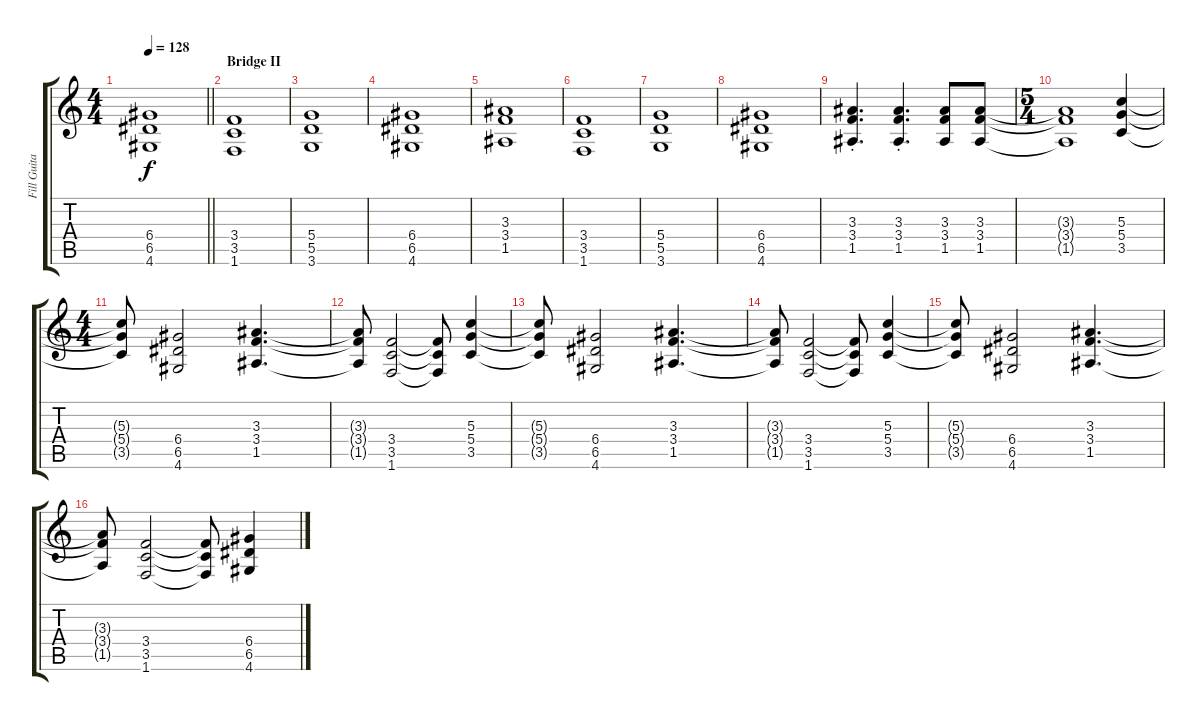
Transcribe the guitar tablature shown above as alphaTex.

\track ("Fill Guitar" "Fill Guita") {instrument overdrivenguitar}
\staff {score tabs}
\tuning (E4 B3 G3 D3 A2 E2) {hide}
\ts (4 4)
\tempo 128
\clef g2
\barLineRight lightlight
\ks c
(6.4{t} 6.5{t} 4.6{t}).1{dy f} |
\section ("" "Bridge II")
(3.4 3.5 1.6).1 |
(5.4 5.5 3.6).1 |
(6.4 6.5 4.6).1 |
(3.3 3.4 1.5).1 |
(3.4 3.5 1.6).1 |
(5.4 5.5 3.6).1 |
(6.4 6.5 4.6).1 |
(3.3{st} 3.4{st} 1.5{st}).4{d} (3.3{st} 3.4{st} 1.5{st}).4{d} (3.3 3.4 1.5).8 (3.3 3.4 1.5).8 |
\ts (5 4)
(3.3{t} 3.4{t} 1.5{t}).1 (5.3 5.4 3.5).4 |
\ts (4 4)
(5.3{t} 5.4{t} 3.5{t}).8 (6.4 6.5 4.6).2 (3.3 3.4 1.5).4{d} |
(3.3{t} 3.4{t} 1.5{t}).8 (3.4 3.5 1.6).2 (3.4{t} 3.5{t} 1.6{t}).8 (5.3 5.4 3.5).4 |
(5.3{t} 5.4{t} 3.5{t}).8 (6.4 6.5 4.6).2 (3.3 3.4 1.5).4{d} |
(3.3{t} 3.4{t} 1.5{t}).8 (3.4 3.5 1.6).2 (3.4{t} 3.5{t} 1.6{t}).8 (5.3 5.4 3.5).4 |
(5.3{t} 5.4{t} 3.5{t}).8 (6.4 6.5 4.6).2 (3.3 3.4 1.5).4{d} |
(3.3{t} 3.4{t} 1.5{t}).8 (3.4 3.5 1.6).2 (3.4{t} 3.5{t} 1.6{t}).8 (6.4 6.5 4.6).4
